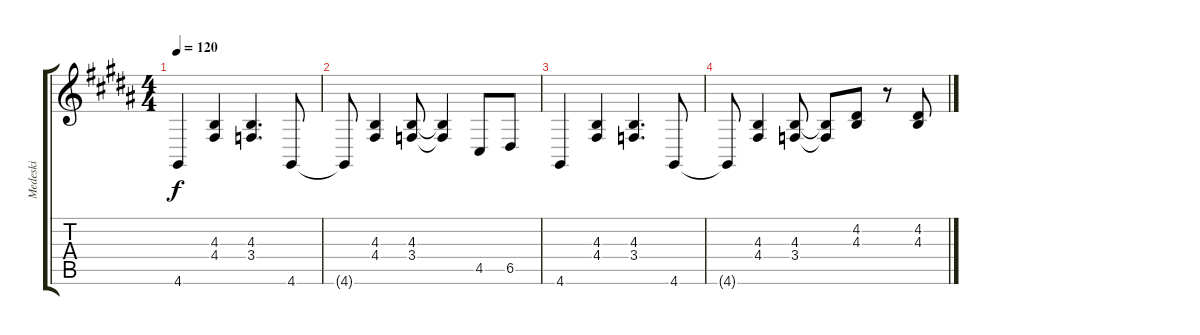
\track ("Medeski" "Medeski") {instrument electricpiano1}
\staff {score tabs}
\tuning (E4 B3 G3 D3 A2 E2) {hide}
\ts (4 4)
\tempo 120
\clef g2
\ks g#minor
4.6.4{dy f} (4.3 4.4).4 (4.3 3.4).4{d} 4.6.8 |
4.6{t}.8 (4.3 4.4).4 (4.3 3.4).8 (4.3{t} 3.4{t}).4 4.5.8 6.5.8 |
4.6.4 (4.3 4.4).4 (4.3 3.4).4{d} 4.6.8 |
4.6{t}.8 (4.3 4.4).4 (4.3 3.4).8 (4.3{t} 3.4{t}).8 (4.2 4.3).8 r.8 (4.2 4.3).8
